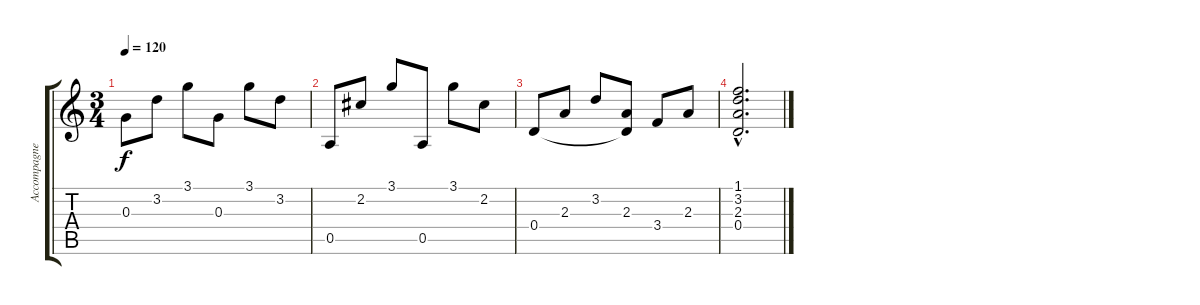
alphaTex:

\track ("Accompagnement" "Accompagne") {instrument acousticguitarnylon}
\staff {score tabs}
\tuning (E4 B3 G3 D3 A2 E2) {hide}
\ts (3 4)
\tempo 120
\clef g2
\ks c
0.3.8{dy f} 3.2.8 3.1.8 0.3.8 3.1.8 3.2.8 |
0.5.8 2.2.8 3.1.8 0.5.8 3.1.8 2.2.8 |
0.4.8 2.3.8 3.2.8 (2.3 0.4{t}).8 3.4.8 2.3.8 |
(1.1 3.2{hac} 2.3{hac} 0.4{hac}).2{d}
